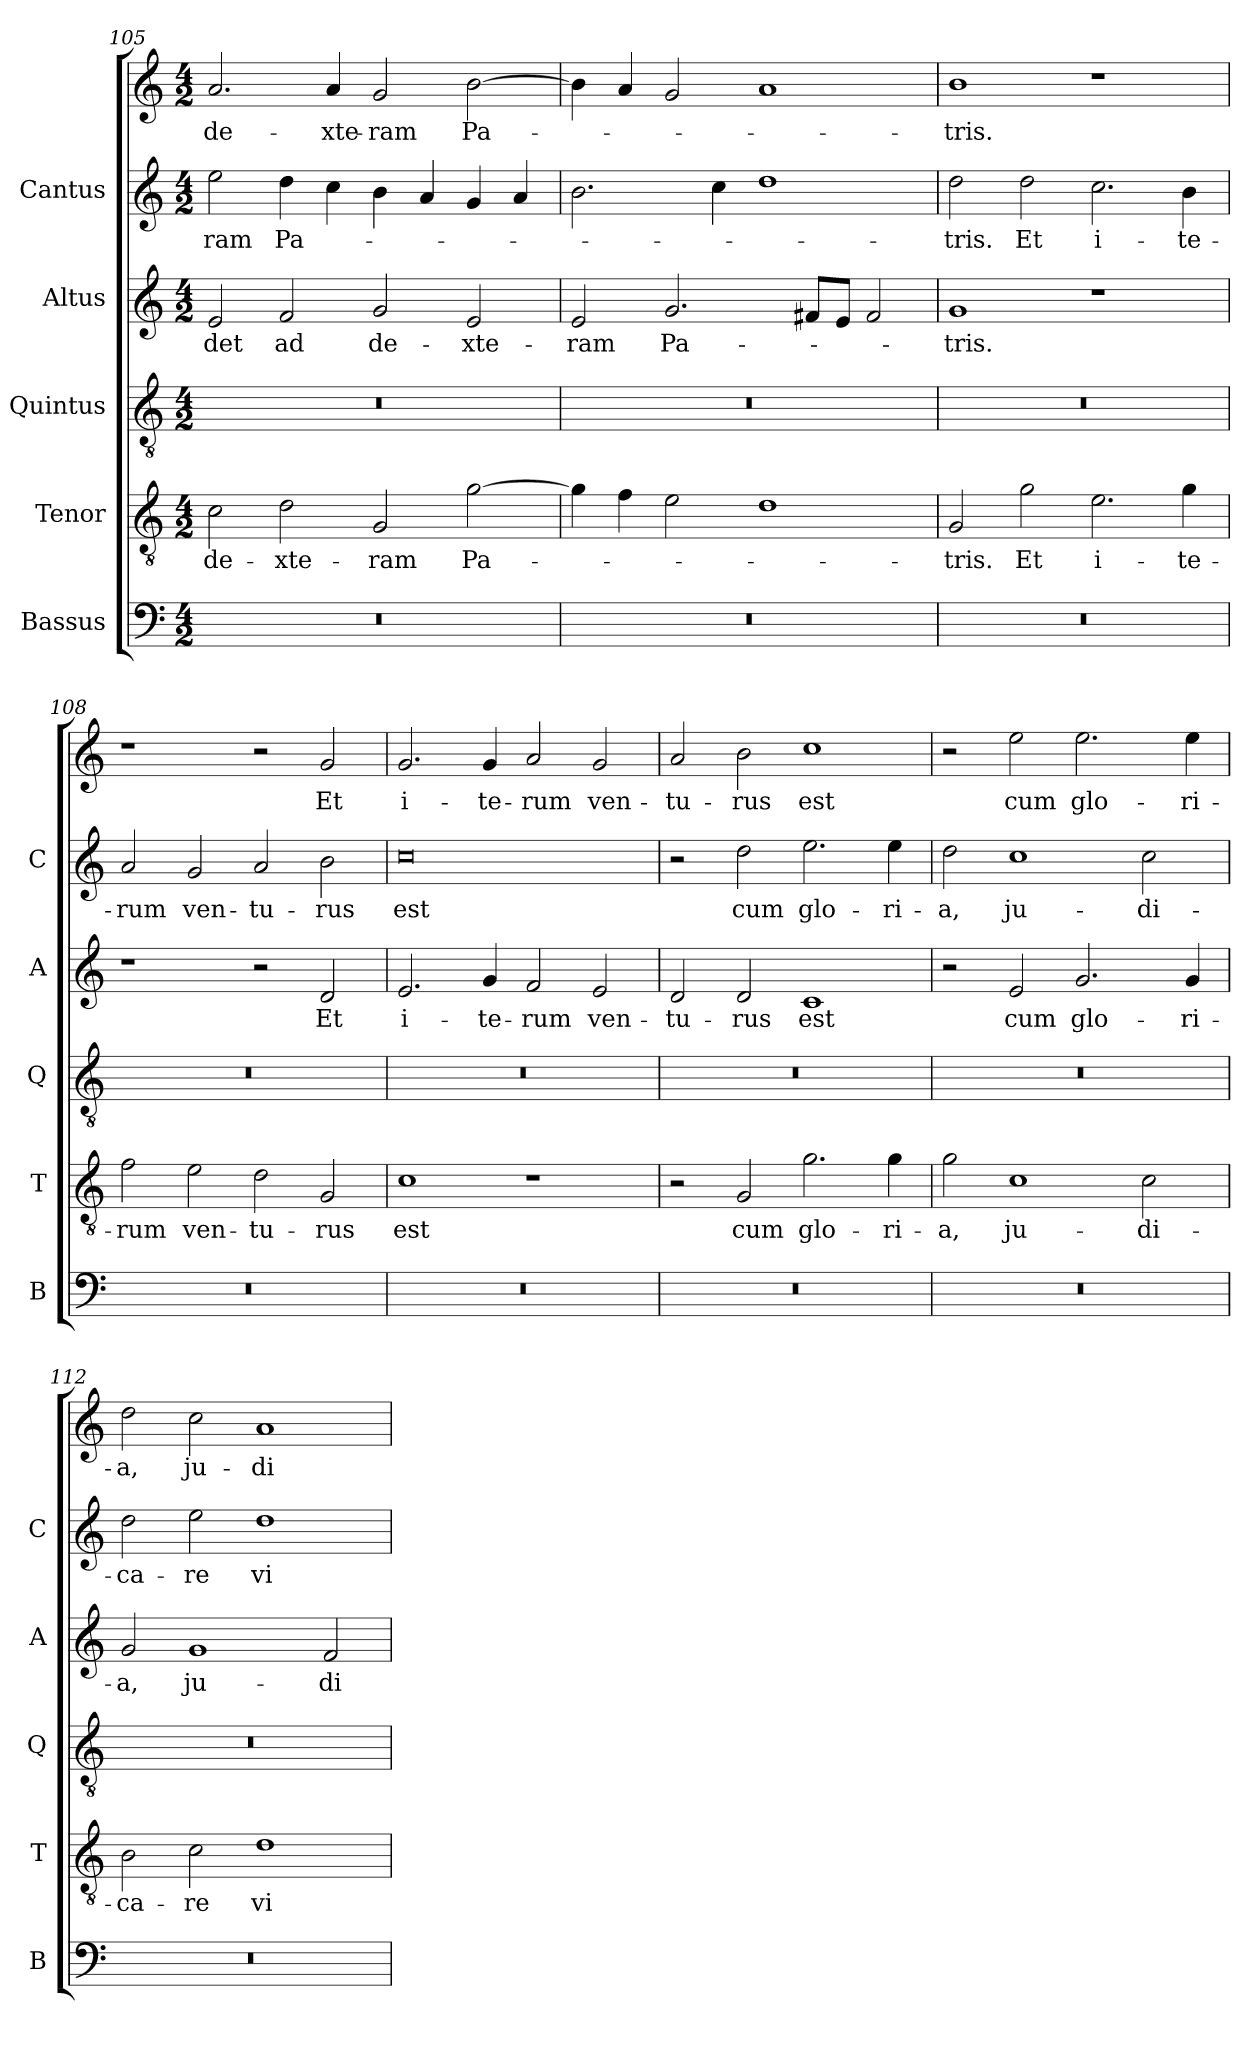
**kern	**kern	**text	**kern	**kern	**text	**kern	**text	**kern	**text
*part6	*part5	*part5	*part4	*part3	*part3	*part2	*part2	*part1	*part1
*staff6	*staff5	*staff5	*staff4	*staff3	*staff3	*staff2	*staff2	*staff1	*staff1
*I"Bassus	*I"Tenor	*	*I"Quintus	*I"Altus	*	*I"Cantus	*	*	*
*I'B	*I'T	*	*I'Q	*I'A	*	*I'C	*	*	*
*clefF4	*clefGv2	*	*clefGv2	*clefG2	*	*clefG2	*	*clefG2	*
*	*ITrd7c12	*	*ITrd7c12	*	*	*	*	*	*
*k[]	*k[]	*	*k[]	*k[]	*	*k[]	*	*k[]	*
*C:	*C:	*	*C:	*C:	*	*C:	*	*C:	*
*M4/2	*M4/2	*	*M4/2	*M4/2	*	*M4/2	*	*M4/2	*
=105	=105	=105	=105	=105	=105	=105	=105	=105	=105
0r	2C\	de-	0r	2e/	-det	2ee\	-ram	2.a/	de-
.	2D\	-xte-	.	2f/	ad	4dd\	Pa-	.	.
.	.	.	.	.	.	4cc\	.	4a/	-xte-
.	2GG/	-ram	.	2g/	de-	4b\	.	2g/	-ram
.	.	.	.	.	.	4a/	.	.	.
.	[2G\	Pa-	.	2e/	-xte-	4g/	.	[2b\	Pa-
.	.	.	.	.	.	4a/	.	.	.
=106	=106	=106	=106	=106	=106	=106	=106	=106	=106
0r	4G\]	.	0r	2e/	-ram	2.b\	.	4b\]	.
.	4F\	.	.	.	.	.	.	4a/	.
.	2E\	.	.	2.g/	Pa-	.	.	2g/	.
.	.	.	.	.	.	4cc\	.	.	.
.	1D\	.	.	.	.	1dd\	.	1a/	.
.	.	.	.	8f#/L	.	.	.	.	.
.	.	.	.	8e/J	.	.	.	.	.
.	.	.	.	2f#/	.	.	.	.	.
=107	=107	=107	=107	=107	=107	=107	=107	=107	=107
0r	2GG/	-tris.	0r	1g/	-tris.	2dd\	-tris.	1b\	-tris.
.	2G\	Et	.	.	.	2dd\	Et	.	.
.	2.E\	i-	.	1r	.	2.cc\	i-	1r	.
.	4G\	-te-	.	.	.	4b\	-te-	.	.
=108	=108	=108	=108	=108	=108	=108	=108	=108	=108
0r	2F\	-rum	0r	1r	.	2a/	-rum	1r	.
.	2E\	ven-	.	.	.	2g/	ven-	.	.
.	2D\	-tu-	.	2r	.	2a/	-tu-	2r	.
.	2GG/	-rus	.	2d/	Et	2b\	-rus	2g/	Et
=109	=109	=109	=109	=109	=109	=109	=109	=109	=109
0r	1C\	est	0r	2.e/	i-	0cc\	est	2.g/	i-
.	.	.	.	4g/	-te-	.	.	4g/	-te-
.	1r	.	.	2f/	-rum	.	.	2a/	-rum
.	.	.	.	2e/	ven-	.	.	2g/	ven-
=110	=110	=110	=110	=110	=110	=110	=110	=110	=110
0r	2r	.	0r	2d/	-tu-	2r	.	2a/	-tu-
.	2GG/	cum	.	2d/	-rus	2dd\	cum	2b\	-rus
.	2.G\	glo-	.	1c/	est	2.ee\	glo-	1cc\	est
.	4G\	-ri-	.	.	.	4ee\	-ri-	.	.
=111	=111	=111	=111	=111	=111	=111	=111	=111	=111
0r	2G\	-a,	0r	2r	.	2dd\	-a,	2r	.
.	1C\	ju-	.	2e/	cum	1cc\	ju-	2ee\	cum
.	.	.	.	2.g/	glo-	.	.	2.ee\	glo-
.	2C\	-di-	.	.	.	2cc\	-di-	.	.
.	.	.	.	4g/	-ri-	.	.	4ee\	-ri-
=112	=112	=112	=112	=112	=112	=112	=112	=112	=112
0r	2BB\	-ca-	0r	2g/	-a,	2dd\	-ca-	2dd\	-a,
.	2C\	-re	.	1g/	ju-	2ee\	-re	2cc\	ju-
.	1D\	vi-	.	.	.	1dd\	vi-	1a/	-di-
.	.	.	.	2f/	-di-	.	.	.	.
=	=	=	=	=	=	=	=	=	=
*-	*-	*-	*-	*-	*-	*-	*-	*-	*-
